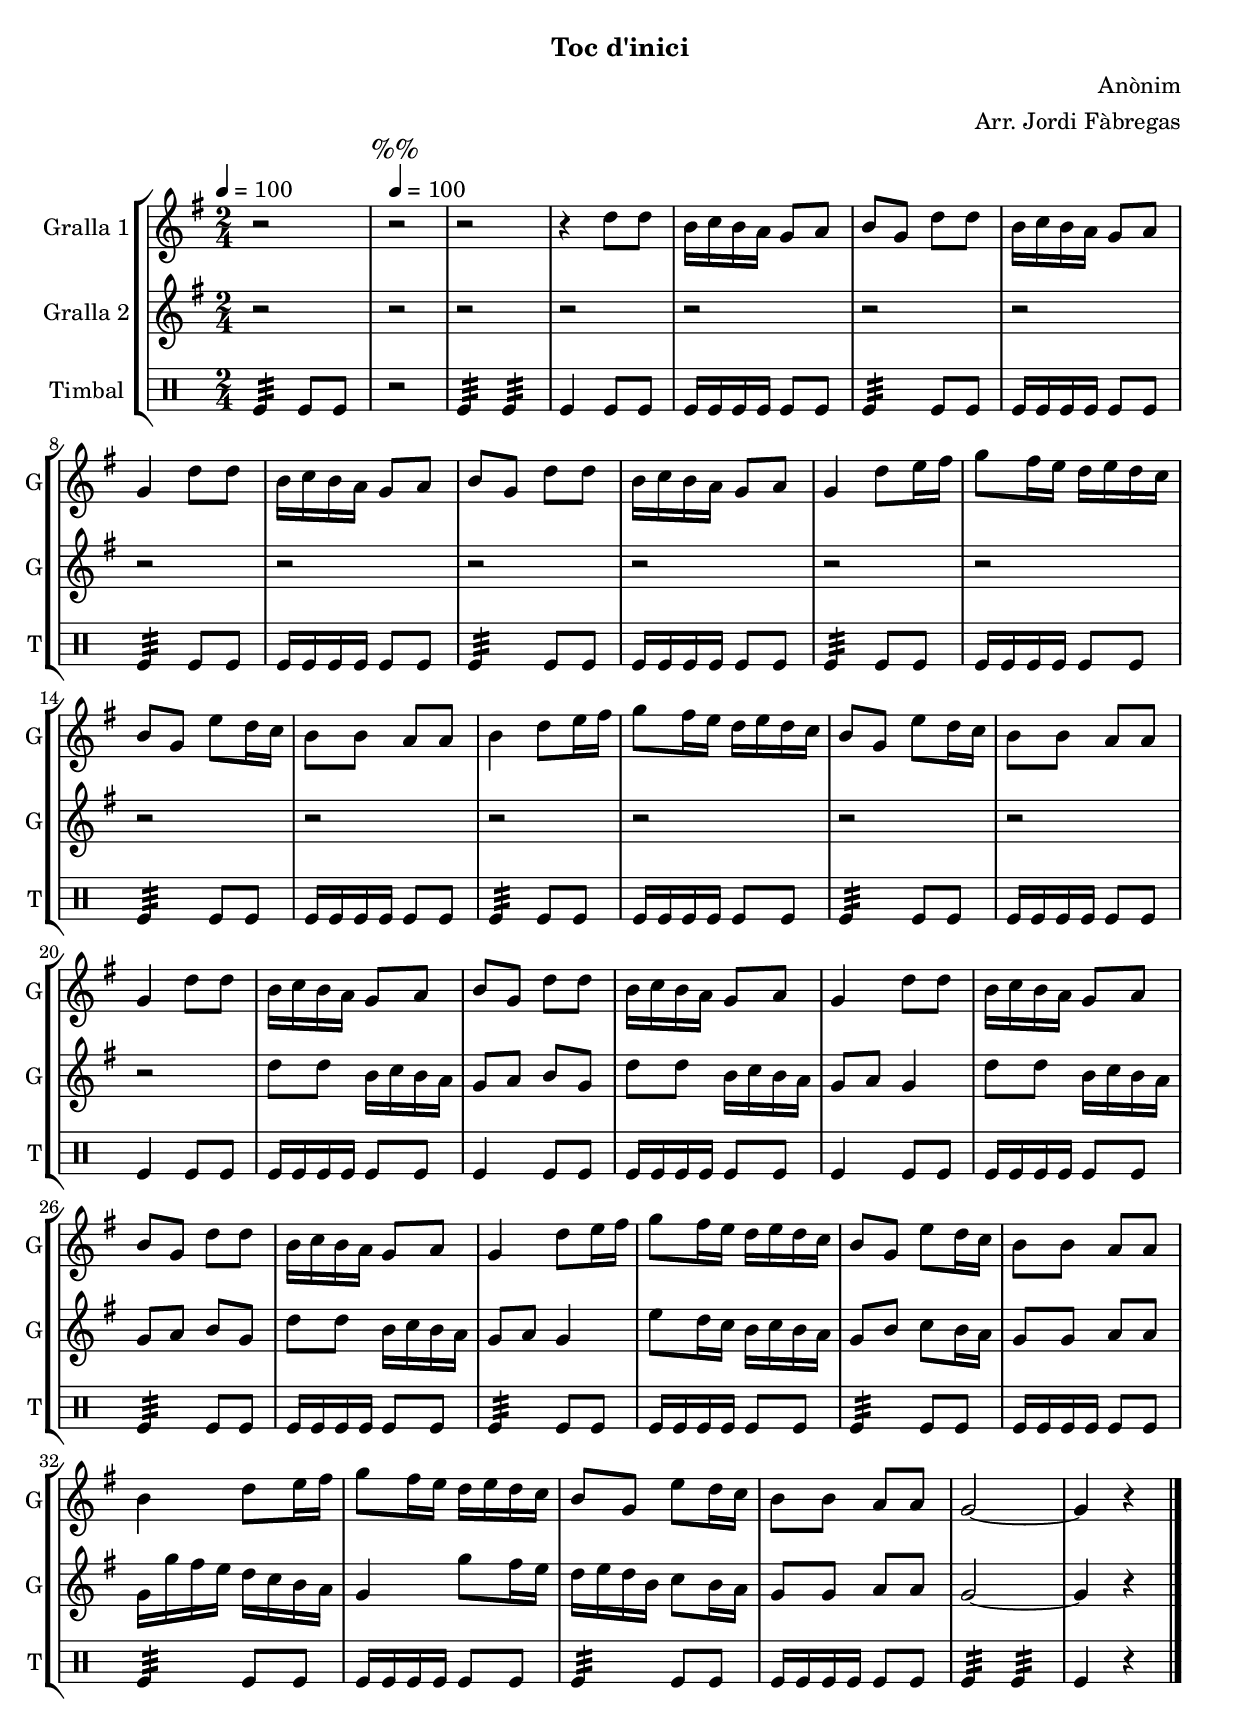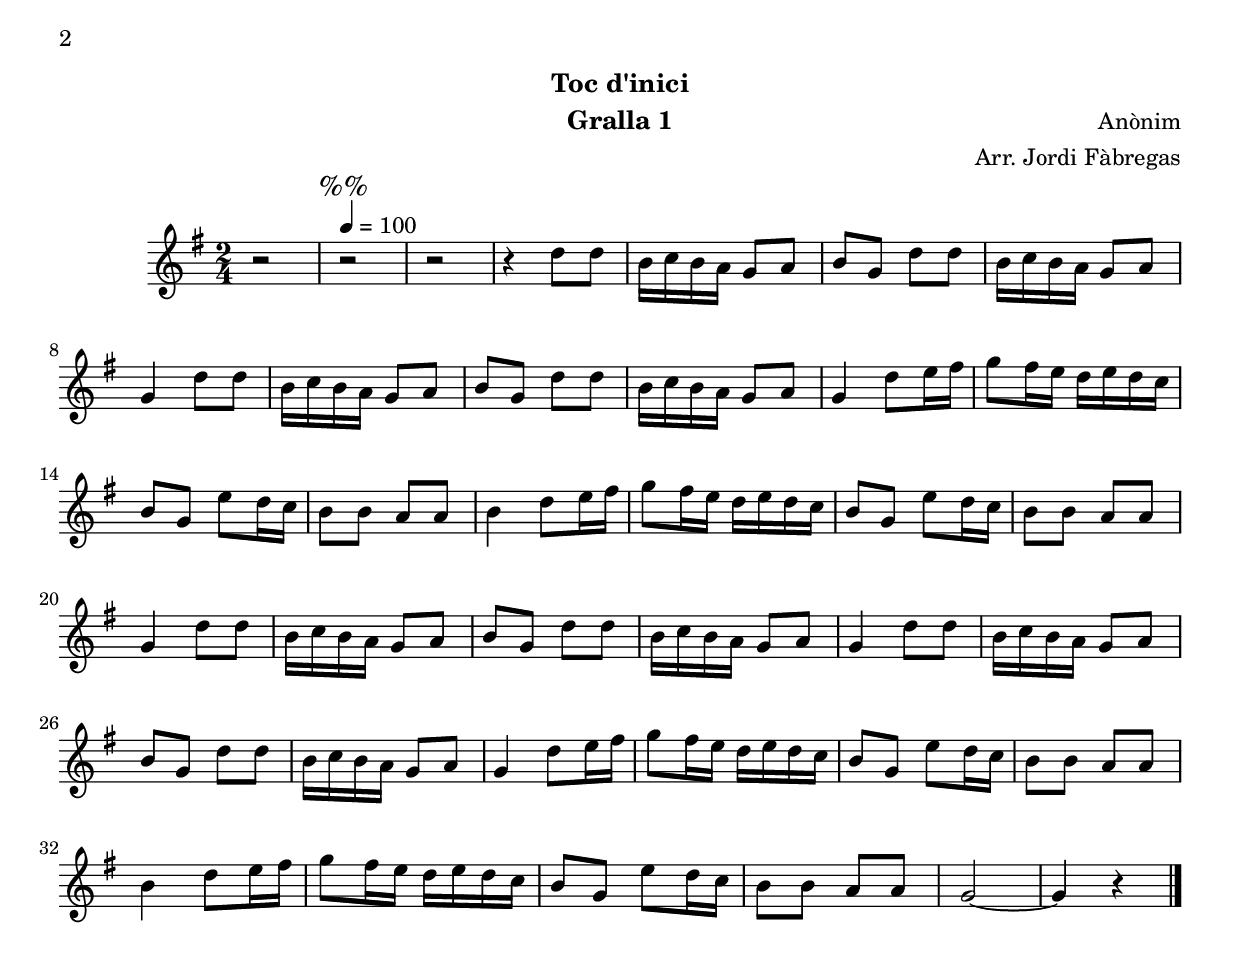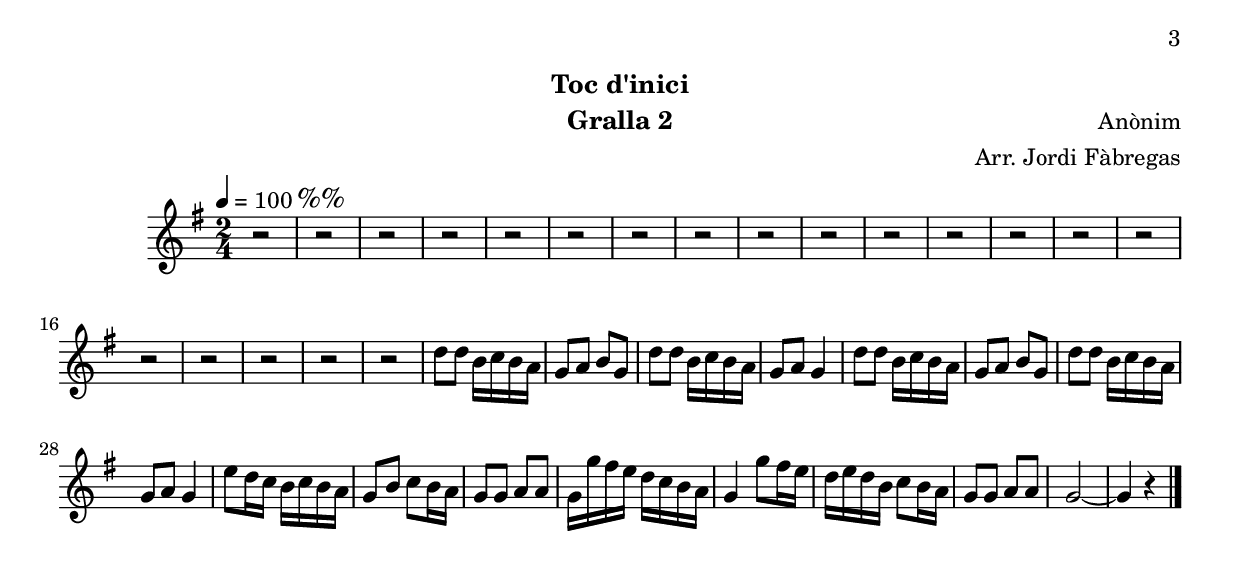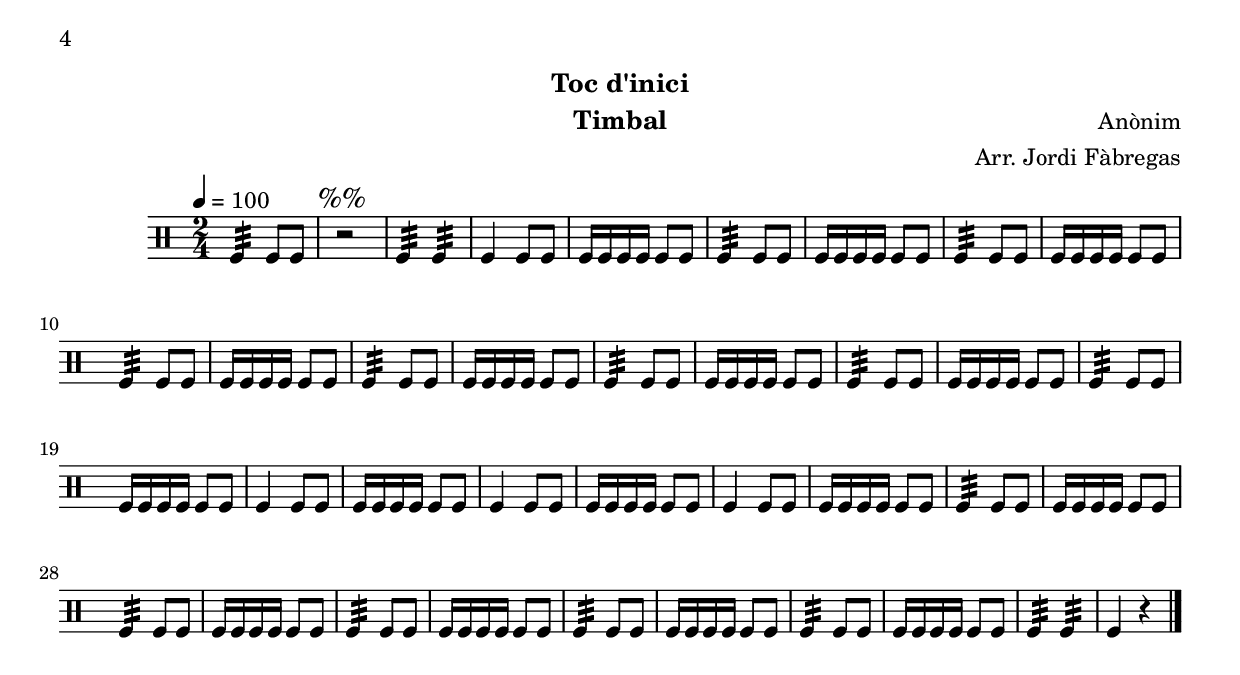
\version "2.16.0"

\header {
  dedication=""
  title="  "
  subtitle="Toc d'inici"
  subsubtitle=""
  poet=""
  meter=""
  piece=""
  composer="Anònim"
  arranger="Arr. Jordi Fàbregas"
  opus=""
  instrument=""
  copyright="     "
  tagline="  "
}

liniaroAa =
\relative d''
{
  \clef treble
  \key g \major
  \time 2/4
  r2 \tempo 4 = 100  |
  \mark "%%" r2  |
  r2  |
  r4 d8 d  |
  %05
  b16 c b a g8 a  |
  b8 g d' d  |
  b16 c b a g8 a  |
  g4 d'8 d  |
  b16 c b a g8 a  |
  %10
  b8 g d' d  |
  b16 c b a g8 a  |
  g4 d'8 e16 fis  |
  g8 fis16 e d e d c  |
  b8 g e' d16 c  |
  %15
  b8 b a a  |
  b4 d8 e16 fis  |
  g8 fis16 e d e d c  |
  b8 g e' d16 c  |
  b8 b a a  |
  %20
  g4 d'8 d  |
  b16 c b a g8 a  |
  b8 g d' d  |
  b16 c b a g8 a  |
  g4 d'8 d  |
  %25
  b16 c b a g8 a  |
  b8 g d' d  |
  b16 c b a g8 a  |
  g4 d'8 e16 fis  |
  g8 fis16 e d e d c  |
  %30
  b8 g e' d16 c  |
  b8 b a a  |
  b4 d8 e16 fis  |
  g8 fis16 e d e d c  |
  b8 g e' d16 c  |
  %35
  b8 b a a  |
  g2 ~  |
  g4 r  \bar "|."
}

liniaroAb =
\relative d''
{
  \tempo 4 = 100
  \clef treble
  \key g \major
  \time 2/4
  r2  |
  \mark "%%" r2  |
  r2  |
  r2  |
  %05
  r2  |
  r2  |
  r2  |
  r2  |
  r2  |
  %10
  r2  |
  r2  |
  r2  |
  r2  |
  r2  |
  %15
  r2  |
  r2  |
  r2  |
  r2  |
  r2  |
  %20
  r2  |
  d8 d b16 c b a  |
  g8 a b g  |
  d'8 d b16 c b a  |
  g8 a g4  |
  %25
  d'8 d b16 c b a  |
  g8 a b g  |
  d'8 d b16 c b a  |
  g8 a g4  |
  e'8 d16 c b c b a  |
  %30
  g8 b c b16 a  |
  g8 g a a  |
  g16 g' fis e d c b a  |
  g4 g'8 fis16 e  |
  d16 e d b c8 b16 a  |
  %35
  g8 g a a  |
  g2 ~  |
  g4 r  \bar "|."
}

liniaroAc =
\drummode
{
  \tempo 4 = 100
  \time 2/4
  tomfl4:32 tomfl8 tomfl  |
  \mark "%%" r2  |
  tomfl4:32 tomfl:32  |
  tomfl4 tomfl8 tomfl  |
  %05
  tomfl16 tomfl tomfl tomfl tomfl8 tomfl  |
  tomfl4:32 tomfl8 tomfl  |
  tomfl16 tomfl tomfl tomfl tomfl8 tomfl  |
  tomfl4:32 tomfl8 tomfl  |
  tomfl16 tomfl tomfl tomfl tomfl8 tomfl  |
  %10
  tomfl4:32 tomfl8 tomfl  |
  tomfl16 tomfl tomfl tomfl tomfl8 tomfl  |
  tomfl4:32 tomfl8 tomfl  |
  tomfl16 tomfl tomfl tomfl tomfl8 tomfl  |
  tomfl4:32 tomfl8 tomfl  |
  %15
  tomfl16 tomfl tomfl tomfl tomfl8 tomfl  |
  tomfl4:32 tomfl8 tomfl  |
  tomfl16 tomfl tomfl tomfl tomfl8 tomfl  |
  tomfl4:32 tomfl8 tomfl  |
  tomfl16 tomfl tomfl tomfl tomfl8 tomfl  |
  %20
  tomfl4 tomfl8 tomfl  |
  tomfl16 tomfl tomfl tomfl tomfl8 tomfl  |
  tomfl4 tomfl8 tomfl  |
  tomfl16 tomfl tomfl tomfl tomfl8 tomfl  |
  tomfl4 tomfl8 tomfl  |
  %25
  tomfl16 tomfl tomfl tomfl tomfl8 tomfl  |
  tomfl4:32 tomfl8 tomfl  |
  tomfl16 tomfl tomfl tomfl tomfl8 tomfl  |
  tomfl4:32 tomfl8 tomfl  |
  tomfl16 tomfl tomfl tomfl tomfl8 tomfl  |
  %30
  tomfl4:32 tomfl8 tomfl  |
  tomfl16 tomfl tomfl tomfl tomfl8 tomfl  |
  tomfl4:32 tomfl8 tomfl  |
  tomfl16 tomfl tomfl tomfl tomfl8 tomfl  |
  tomfl4:32 tomfl8 tomfl  |
  %35
  tomfl16 tomfl tomfl tomfl tomfl8 tomfl  |
  tomfl4:32 tomfl:32  |
  tomfl4 r  \bar "|."
}

\bookpart {
  \score {
    \new StaffGroup {
      \override Score.RehearsalMark #'self-alignment-X = #LEFT
      <<
        \new Staff \with {instrumentName = #"Gralla 1" shortInstrumentName = #"G"} \liniaroAa
        \new Staff \with {instrumentName = #"Gralla 2" shortInstrumentName = #"G"} \liniaroAb
        \new DrumStaff \with {instrumentName = #"Timbal" shortInstrumentName = #"T"} \liniaroAc
      >>
    }
    \layout {}
  }\score { \unfoldRepeats
    \new StaffGroup {
      \override Score.RehearsalMark #'self-alignment-X = #LEFT
      <<
        \new Staff \with {instrumentName = #"Gralla 1" shortInstrumentName = #"G"} \liniaroAa
        \new Staff \with {instrumentName = #"Gralla 2" shortInstrumentName = #"G"} \liniaroAb
        \new DrumStaff \with {instrumentName = #"Timbal" shortInstrumentName = #"T"} \liniaroAc
      >>
    }
    \midi {}
  }
}

\bookpart {
  \header {instrument="Gralla 1"}
  \score {
    \new StaffGroup {
      \override Score.RehearsalMark #'self-alignment-X = #LEFT
      <<
        \new Staff \liniaroAa
      >>
    }
    \layout {}
  }\score { \unfoldRepeats
    \new StaffGroup {
      \override Score.RehearsalMark #'self-alignment-X = #LEFT
      <<
        \new Staff \liniaroAa
      >>
    }
    \midi {}
  }
}

\bookpart {
  \header {instrument="Gralla 2"}
  \score {
    \new StaffGroup {
      \override Score.RehearsalMark #'self-alignment-X = #LEFT
      <<
        \new Staff \liniaroAb
      >>
    }
    \layout {}
  }\score { \unfoldRepeats
    \new StaffGroup {
      \override Score.RehearsalMark #'self-alignment-X = #LEFT
      <<
        \new Staff \liniaroAb
      >>
    }
    \midi {}
  }
}

\bookpart {
  \header {instrument="Timbal"}
  \score {
    \new StaffGroup {
      \override Score.RehearsalMark #'self-alignment-X = #LEFT
      <<
        \new DrumStaff \liniaroAc
      >>
    }
    \layout {}
  }\score { \unfoldRepeats
    \new StaffGroup {
      \override Score.RehearsalMark #'self-alignment-X = #LEFT
      <<
        \new DrumStaff \liniaroAc
      >>
    }
    \midi {}
  }
}

